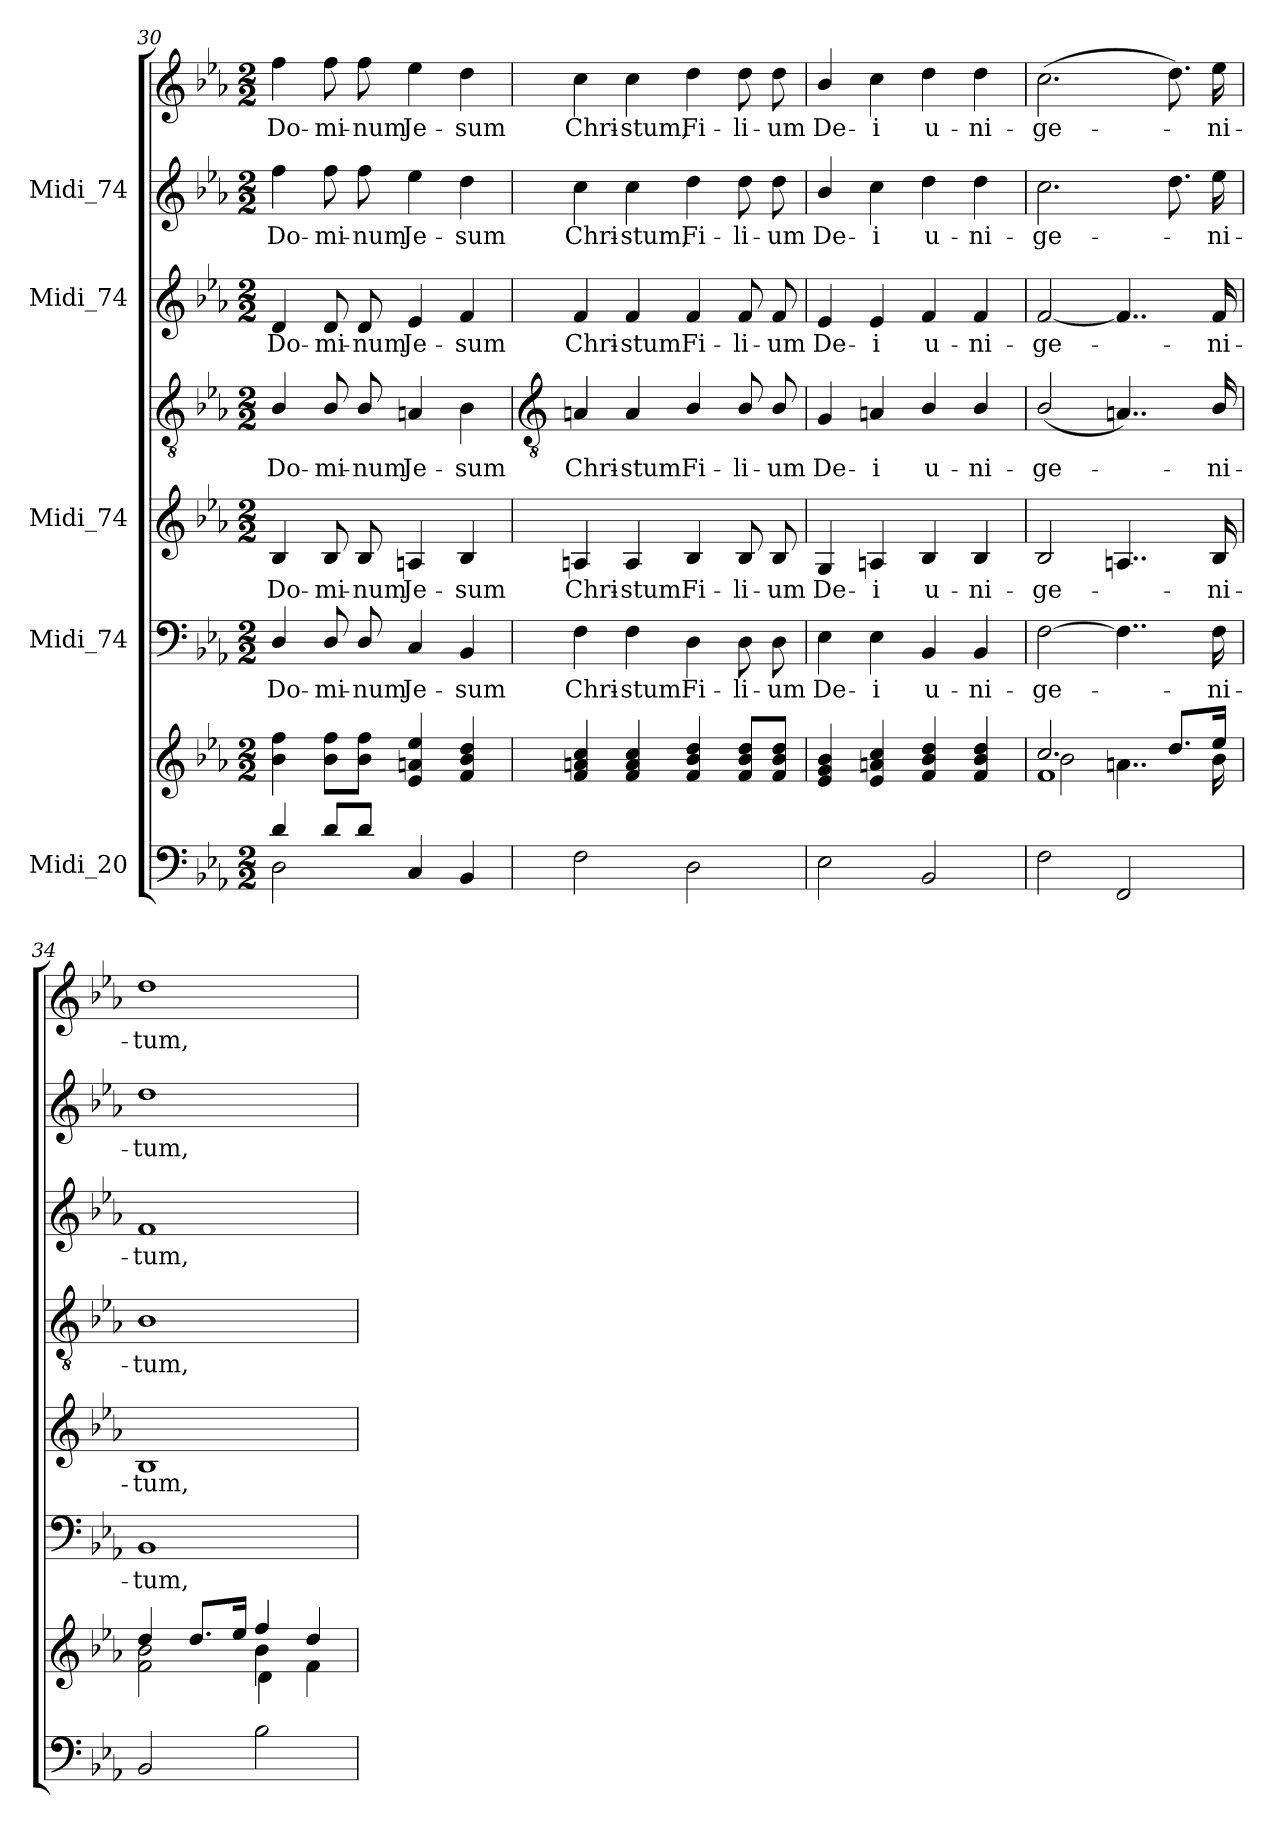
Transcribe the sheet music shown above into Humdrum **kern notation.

**kern	**kern	**kern	**text	**kern	**text	**kern	**text	**kern	**text	**kern	**text	**kern	**text
*part5	*part5	*part4	*part4	*part3	*part3	*part3	*part3	*part2	*part2	*part1	*part1	*part1	*part1
*staff8	*staff7	*staff6	*staff6	*staff5	*staff5	*staff4	*staff4	*staff3	*staff3	*staff2	*staff2	*staff1	*staff1
*I"Midi_20	*	*I"Midi_74	*	*I"Midi_74	*	*	*	*I"Midi_74	*	*I"Midi_74	*	*	*
*clefF4	*clefG2	*clefF4	*	*	*	*clefGv2	*	*clefG2	*	*	*	*clefG2	*
*k[b-e-a-]	*k[b-e-a-]	*k[b-e-a-]	*	*k[b-e-a-]	*	*k[b-e-a-]	*	*k[b-e-a-]	*	*k[b-e-a-]	*	*k[b-e-a-]	*
*E-:	*E-:	*E-:	*	*E-:	*	*E-:	*	*E-:	*	*E-:	*	*E-:	*
*M2/2	*M2/2	*M2/2	*	*M2/2	*	*M2/2	*	*M2/2	*	*M2/2	*	*M2/2	*
=30	=30	=30	=30	=30	=30	=30	=30	=30	=30	=30	=30	=30	=30
*^	*^	*	*	*	*	*	*	*	*	*	*	*	*
!	!	!	!	!	!LO:LY:b	!	!LO:LY:b	!	!LO:LY:b	!	!LO:LY:b	!	!LO:LY:b	!	!LO:LY:b
4d/	2D\	4b-\ 4ff\	2ryy	4D/	Do-	4B-/	Do-	4B-/	Do-	4d	Do-	4ff	Do-	4ff	Do-
!	!	!	!	!	!LO:LY:b	!	!LO:LY:b	!	!LO:LY:b	!	!LO:LY:b	!	!LO:LY:b	!	!LO:LY:b
8d/L	.	8b-\ 8ff\L	.	8D/	-mi-	8B-/	-mi-	8B-/	-mi-	8d	-mi-	8ff	-mi-	8ff	-mi-
!	!	!	!	!	!LO:LY:b	!	!LO:LY:b	!	!LO:LY:b	!	!LO:LY:b	!	!LO:LY:b	!	!LO:LY:b
8d/J	.	8b-\ 8ff\J	.	8D/	-num	8B-/	-num	8B-/	-num	8d	-num	8ff	-num	8ff	-num
!	!	!	!	!	!LO:LY:b	!	!LO:LY:b	!	!LO:LY:b	!	!LO:LY:b	!	!LO:LY:b	!	!LO:LY:b
4C/	2ryy	4e-/ 4an/ 4ee-/	2ryy	4C	Je-	4An	Je-	4An	Je-	4e-	Je-	4ee-	Je-	4ee-	Je-
!	!	!	!	!	!LO:LY:b	!	!LO:LY:b	!	!LO:LY:b	!	!LO:LY:b	!	!LO:LY:b	!	!LO:LY:b
4BB-/	.	4f/ 4b-/ 4dd/	.	4BB-	-sum	4B-	-sum	4B-	-sum	4f	-sum	4dd	-sum	4dd	-sum
!!LO:LB:g=z
=31	=31	=31	=31	=31	=31	=31	=31	=31	=31	=31	=31	=31	=31	=31	=31
*	*	*	*	*	*	*	*	*clefGv2	*	*	*	*	*	*	*
!	!	!	!	!	!LO:LY:b	!	!LO:LY:b	!	!LO:LY:b	!	!LO:LY:b	!	!LO:LY:b	!	!LO:LY:b
2F\	2ryy	4f/ 4an/ 4cc/	2ryy	4F	Chri-	4An	Chri-	4An	Chri-	4f	Chri-	4cc	Chri-	4cc	Chri-
!	!	!	!	!	!LO:LY:b	!	!LO:LY:b	!	!LO:LY:b	!	!LO:LY:b	!	!LO:LY:b	!	!LO:LY:b
.	.	4f/ 4a/ 4cc/	.	4F	-stum	4A	-stum	4A	-stum	4f	-stum	4cc	-stum,	4cc	-stum,
!	!	!	!	!	!LO:LY:b	!	!LO:LY:b	!	!LO:LY:b	!	!LO:LY:b	!	!LO:LY:b	!	!LO:LY:b
2D\	2ryy	4f/ 4b-/ 4dd/	2ryy	4D\	Fi-	4B-/	Fi-	4B-/	Fi-	4f	Fi-	4dd	Fi-	4dd	Fi-
!	!	!	!	!	!LO:LY:b	!	!LO:LY:b	!	!LO:LY:b	!	!LO:LY:b	!	!LO:LY:b	!	!LO:LY:b
.	.	8f/ 8b-/ 8dd/L	.	8D	-li-	8B-/	-li-	8B-/	-li-	8f	-li-	8dd	-li-	8dd	-li-
!	!	!	!	!	!LO:LY:b	!	!LO:LY:b	!	!LO:LY:b	!	!LO:LY:b	!	!LO:LY:b	!	!LO:LY:b
.	.	8f/ 8b-/ 8dd/J	.	8D	-um	8B-/	-um	8B-/	-um	8f	-um	8dd	-um	8dd	-um
=32	=32	=32	=32	=32	=32	=32	=32	=32	=32	=32	=32	=32	=32	=32	=32
!	!	!	!	!	!LO:LY:b	!	!LO:LY:b	!	!LO:LY:b	!	!LO:LY:b	!	!LO:LY:b	!	!LO:LY:b
2E-\	2ryy	4e-/ 4g/ 4b-/	2ryy	4E-	De-	4G	De-	4G	De-	4e-	De-	4b-/	De-	4b-/	De-
!	!	!	!	!	!LO:LY:b	!	!LO:LY:b	!	!LO:LY:b	!	!LO:LY:b	!	!LO:LY:b	!	!LO:LY:b
.	.	4e-/ 4an/ 4cc/	.	4E-	-i	4An	-i	4An	-i	4e-	-i	4cc	-i	4cc	-i
!	!	!	!	!	!LO:LY:b	!	!LO:LY:b	!	!LO:LY:b	!	!LO:LY:b	!	!LO:LY:b	!	!LO:LY:b
2BB-	2ryy	4f/ 4b-/ 4dd/	2ryy	4BB-	u-	4B-/	u-	4B-/	u-	4f	u-	4dd	u-	4dd	u-
!	!	!	!	!	!LO:LY:b	!	!LO:LY:b	!	!LO:LY:b	!	!LO:LY:b	!	!LO:LY:b	!	!LO:LY:b
.	.	4f/ 4b-/ 4dd/	.	4BB-	-ni-	4B-/	-ni-	4B-/	-ni-	4f	-ni-	4dd	-ni-	4dd	-ni-
*v	*v	*	*	*	*	*	*	*	*	*	*	*	*	*	*
=33	=33	=33	=33	=33	=33	=33	=33	=33	=33	=33	=33	=33	=33	=33
*	*	*^	*	*	*	*	*	*	*	*	*	*	*	*
!	!	!	!	!	!LO:LY:b	!	!LO:LY:b	!	!LO:LY:b	!	!LO:LY:b	!	!LO:LY:b	!	!LO:LY:b
2F\	2.cc/	2b-\	1f\	[2F	-ge-	2B-/	-ge-	(<2B-/	-ge-	[2f	-ge-	2.cc	-ge-	(>2.cc	-ge-
2FF	.	4..an\	.	4..F]	.	4..An	.	4..An)	.	4..f]	.	.	.	.	.
.	8.dd/L	.	.	.	.	.	.	.	.	.	.	8.dd	.	8.dd)	.
!	!	!	!	!	!LO:LY:b	!	!LO:LY:b	!	!LO:LY:b	!	!LO:LY:b	!	!LO:LY:b	!	!LO:LY:b
.	16ee-/J	16b-\	.	16F	ni-	16B-/	ni-	16B-/	ni-	16f	ni-	16ee-	ni-	16ee-	ni-
=34	=34	=34	=34	=34	=34	=34	=34	=34	=34	=34	=34	=34	=34	=34	=34
*^	*	*	*	*	*	*	*	*	*	*	*	*	*	*	*
!	!	!	!	!	!	!LO:LY:b	!	!LO:LY:b	!	!LO:LY:b	!	!LO:LY:b	!	!LO:LY:b	!	!LO:LY:b
2BB-	2ryy	4dd/	2f\ 2b-\	2ryy	1BB-	-tum,	1B-	-tum,	1B-	-tum,	1f	-tum,	1dd	-tum,	1dd	-tum,
.	.	8.dd/L	.	.	.	.	.	.	.	.	.	.	.	.	.	.
.	.	16ee-/J	.	.	.	.	.	.	.	.	.	.	.	.	.	.
4ryy	2B-\	4ff/	4b-\	4d\	.	.	.	.	.	.	.	.	.	.	.	.
4ryy	.	4dd/	4f\	4ryy	.	.	.	.	.	.	.	.	.	.	.	.
*v	*v	*	*	*	*	*	*	*	*	*	*	*	*	*	*	*
*	*v	*v	*v	*	*	*	*	*	*	*	*	*	*	*	*
=	=	=	=	=	=	=	=	=	=	=	=	=	=
*-	*-	*-	*-	*-	*-	*-	*-	*-	*-	*-	*-	*-	*-
